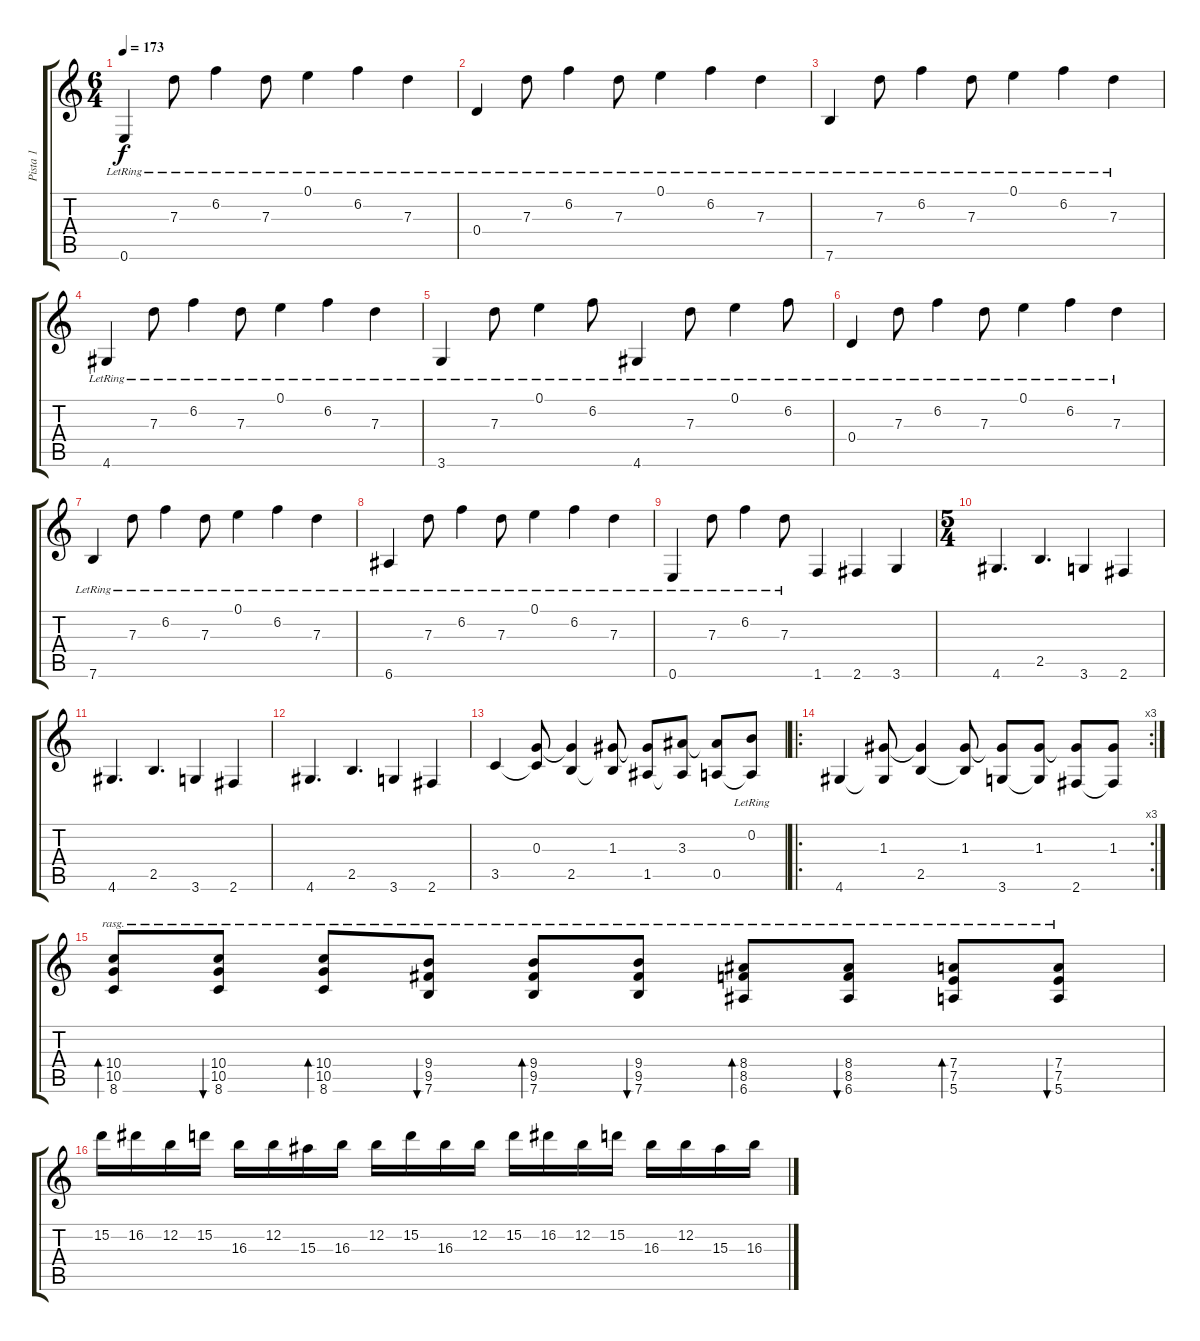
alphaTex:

\track ("Pista 1" "Pista 1") {instrument overdrivenguitar}
\staff {score tabs}
\tuning (E4 B3 G3 D3 A2 E2) {hide}
\ts (6 4)
\tempo 173
\clef g2
\ks c
0.6{lr}.4{dy f volume 10 instrument electricguitarjazz} 7.3{lr}.8 6.2{lr}.4 7.3{lr}.8 0.1{lr}.4 6.2{lr}.4 7.3{lr}.4 |
0.4{lr}.4{volume 10 instrument electricguitarjazz} 7.3{lr}.8 6.2{lr}.4 7.3{lr}.8 0.1{lr}.4 6.2{lr}.4 7.3{lr}.4 |
7.6{lr}.4{volume 10 instrument electricguitarjazz} 7.3{lr}.8 6.2{lr}.4 7.3{lr}.8 0.1{lr}.4 6.2{lr}.4 7.3{lr}.4 |
4.6{lr}.4{volume 10 instrument electricguitarjazz} 7.3{lr}.8 6.2{lr}.4 7.3{lr}.8 0.1{lr}.4 6.2{lr}.4 7.3{lr}.4 |
3.6{lr}.4{volume 10 instrument electricguitarjazz} 7.3{lr}.8 0.1{lr}.4 6.2{lr}.8 4.6{lr}.4 7.3{lr}.8 0.1{lr}.4 6.2{lr}.8 |
0.4{lr}.4{volume 10 instrument electricguitarjazz} 7.3{lr}.8 6.2{lr}.4 7.3{lr}.8 0.1{lr}.4 6.2{lr}.4 7.3{lr}.4 |
7.6{lr}.4{volume 10 instrument electricguitarjazz} 7.3{lr}.8 6.2{lr}.4 7.3{lr}.8 0.1{lr}.4 6.2{lr}.4 7.3{lr}.4 |
6.6{lr}.4{volume 10 instrument electricguitarjazz} 7.3{lr}.8 6.2{lr}.4 7.3{lr}.8 0.1{lr}.4 6.2{lr}.4 7.3{lr}.4 |
0.6{lr}.4{volume 10 instrument electricguitarjazz} 7.3{lr}.8 6.2{lr}.4 7.3{lr}.8 1.6.4 2.6.4 3.6.4 |
\ts (5 4)
4.6.4{d instrument acousticguitarnylon} 2.5.4{d} 3.6.4 2.6.4 |
4.6.4{d instrument acousticguitarnylon} 2.5.4{d} 3.6.4 2.6.4 |
4.6.4{d instrument acousticguitarnylon} 2.5.4{d} 3.6.4 2.6.4 |
3.5.4 (0.3 3.5{t}).8 (0.3{t} 2.5).4 (1.3 2.5{t}).8 (1.3{t} 1.5).8 (3.3 1.5{t}).8 (3.3{t} 0.5).8 (0.2{lr} 0.5{t}).8 |
\ro
\rc 3
4.6.4 (1.3 4.6{t}).8 (1.3{t} 2.5).4 (1.3 2.5{t}).8 (1.3{t} 3.6).8 (1.3 3.6{t}).8 (1.3{t} 2.6).8 (1.3 2.6{t}).8 |
(10.4 10.5 8.6).8{bd 240 rasg ii volume 12 instrument overdrivenguitar} (10.4 10.5 8.6).8{bu 240 rasg ii} (10.4 10.5 8.6).8{bd 240 rasg ii} (9.4 9.5 7.6).8{bu 240 rasg ii} (9.4 9.5 7.6).8{bd 240 rasg ii} (9.4 9.5 7.6).8{bu 240 rasg ii} (8.4 8.5 6.6).8{bd 120 rasg ii} (8.4 8.5 6.6).8{bu 120 rasg ii} (7.4 7.5 5.6).8{bd 120 rasg ii} (7.4 7.5 5.6).8{bu 120 rasg ii} |
15.2.16{volume 14} 16.2.16 12.2.16 15.2.16 16.3.16 12.2.16 15.3.16 16.3.16 12.2.16 15.2.16 16.3.16 12.2.16 15.2.16 16.2.16 12.2.16 15.2.16 16.3.16 12.2.16 15.3.16 16.3.16
